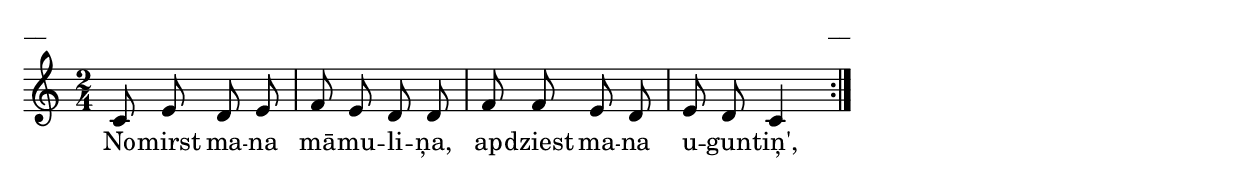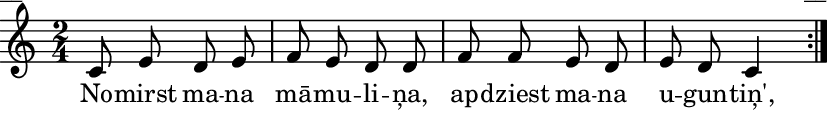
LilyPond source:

\version "2.13.18"
#(ly:set-option 'crop #t)

%\header {
%    title = "Nomirst mana māmuliņa",AA lapas, Jāņi
%}
\paper {
line-width = 14\cm
left-margin = 0.4\cm
between-system-padding = 0.1\cm
between-system-space = 0.1\cm
}
\layout {
indent = #0
ragged-last = ##f
}

voiceA = \relative c' {
\clef "treble"
\key c \major
\repeat volta 2 {
\time 2/4
c8 e d e |
f8 e d d |
f8 f e d |
e8 d c4 |
}
} 

lyricA = \lyricmode {
No -- mirst ma -- na mā -- mu -- li -- ņa, ap -- dziest ma -- na u -- gun -- tiņ',
} 

fullScore = <<
\new Staff {
<<
\new Voice = "voiceA" { \oneVoice \autoBeamOff \voiceA }
\new Lyrics \lyricsto "voiceA" \lyricA
>>
}
>>

\score {
\fullScore
\header { piece = "__" opus = "__" }
}
\markup { \with-color #(x11-color 'white) \sans \smaller "__" }
\score {
\unfoldRepeats
\fullScore
\midi {
\context { \Staff \remove "Staff_performer" }
\context { \Voice \consists "Staff_performer" }
}
}


